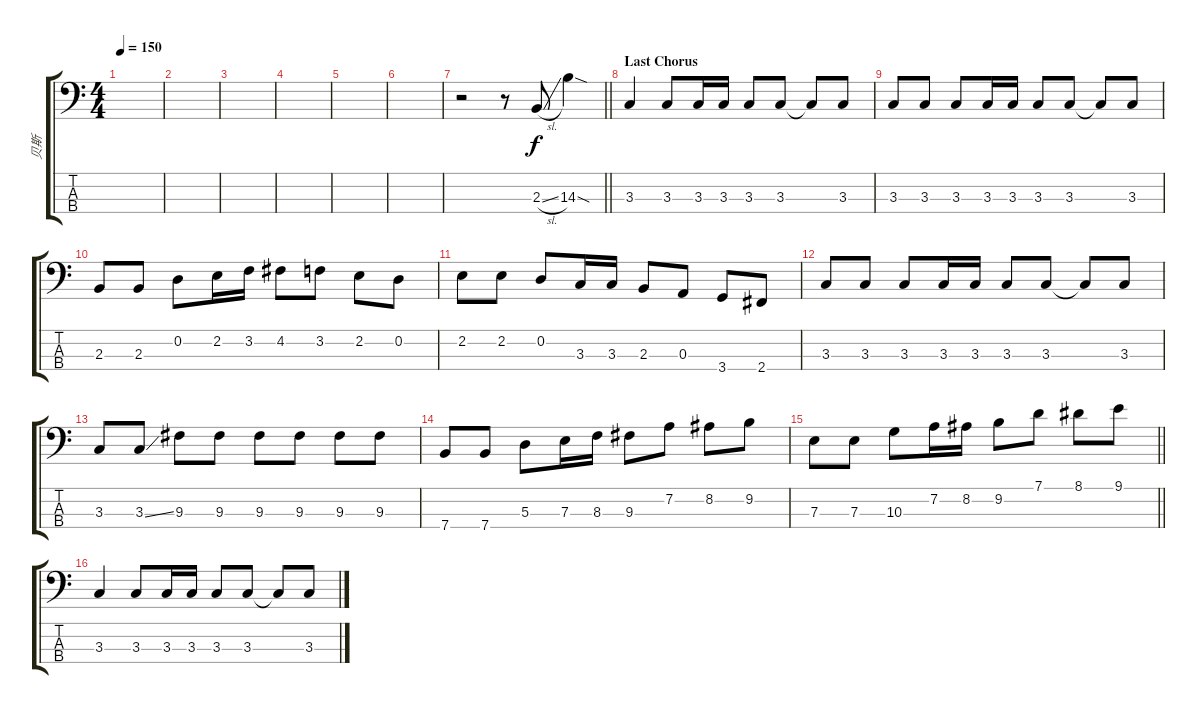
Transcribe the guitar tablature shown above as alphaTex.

\track ("贝斯" "贝斯") {instrument electricbassfinger}
\staff {score tabs}
\tuning (G2 D2 A1 E1) {hide}
\ts (4 4)
\tempo 150
\clef f4
\ks c
|
|
|
|
|
|
\barLineRight lightlight
r.2 r.8 2.3{sl}.8 14.3{sod}.4 |
\section ("" "Last Chorus")
3.3.4 3.3.8 3.3.16 3.3.16 3.3.8 3.3.8 3.3{t}.8 3.3.8 |
3.3.8 3.3.8 3.3.8 3.3.16 3.3.16 3.3.8 3.3.8 3.3{t}.8 3.3.8 |
2.3.8 2.3.8 0.2.8 2.2.16 3.2.16 4.2.8 3.2.8 2.2.8 0.2.8 |
2.2.8 2.2.8 0.2.8 3.3.16 3.3.16 2.3.8 0.3.8 3.4.8 2.4.8 |
3.3.8 3.3.8 3.3.8 3.3.16 3.3.16 3.3.8 3.3.8 3.3{t}.8 3.3.8 |
3.3.8 3.3{ss}.8 9.3.8 9.3.8 9.3.8 9.3.8 9.3.8 9.3.8 |
7.4.8 7.4.8 5.3.8 7.3.16 8.3.16 9.3.8 7.2.8 8.2.8 9.2.8 |
\barLineRight lightlight
7.3.8 7.3.8 10.3.8 7.2.16 8.2.16 9.2.8 7.1.8 8.1.8 9.1.8 |
3.3.4 3.3.8 3.3.16 3.3.16 3.3.8 3.3.8 3.3{t}.8 3.3.8
